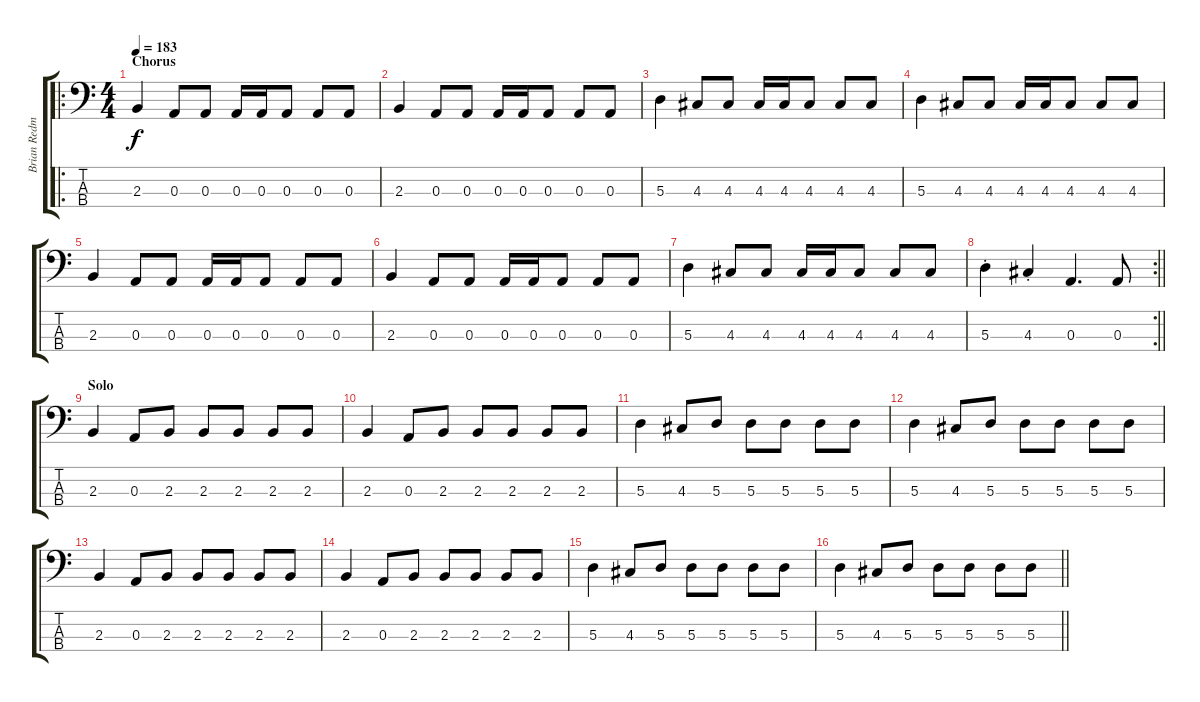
\track ("Brian Redman" "Brian Redm") {instrument electricbassfinger}
\staff {score tabs}
\tuning (G2 D2 A1 E1) {hide}
\ro
\ts (4 4)
\section ("" "Chorus")
\tempo 183
\clef f4
\ks c
2.3.4{dy f} 0.3.8 0.3.8 0.3.16 0.3.16 0.3.8 0.3.8 0.3.8 |
2.3.4 0.3.8 0.3.8 0.3.16 0.3.16 0.3.8 0.3.8 0.3.8 |
5.3.4 4.3.8 4.3.8 4.3.16 4.3.16 4.3.8 4.3.8 4.3.8 |
5.3.4 4.3.8 4.3.8 4.3.16 4.3.16 4.3.8 4.3.8 4.3.8 |
2.3.4 0.3.8 0.3.8 0.3.16 0.3.16 0.3.8 0.3.8 0.3.8 |
2.3.4 0.3.8 0.3.8 0.3.16 0.3.16 0.3.8 0.3.8 0.3.8 |
5.3.4 4.3.8 4.3.8 4.3.16 4.3.16 4.3.8 4.3.8 4.3.8 |
\rc 2
\barLineRight lightlight
5.3{st}.4 4.3{st}.4 0.3.4{d} 0.3.8 |
\section ("" "Solo")
2.3.4 0.3.8 2.3.8 2.3.8 2.3.8 2.3.8 2.3.8 |
2.3.4 0.3.8 2.3.8 2.3.8 2.3.8 2.3.8 2.3.8 |
5.3.4 4.3.8 5.3.8 5.3.8 5.3.8 5.3.8 5.3.8 |
5.3.4 4.3.8 5.3.8 5.3.8 5.3.8 5.3.8 5.3.8 |
2.3.4 0.3.8 2.3.8 2.3.8 2.3.8 2.3.8 2.3.8 |
2.3.4 0.3.8 2.3.8 2.3.8 2.3.8 2.3.8 2.3.8 |
5.3.4 4.3.8 5.3.8 5.3.8 5.3.8 5.3.8 5.3.8 |
\barLineRight lightlight
5.3.4 4.3.8 5.3.8 5.3.8 5.3.8 5.3.8 5.3.8
